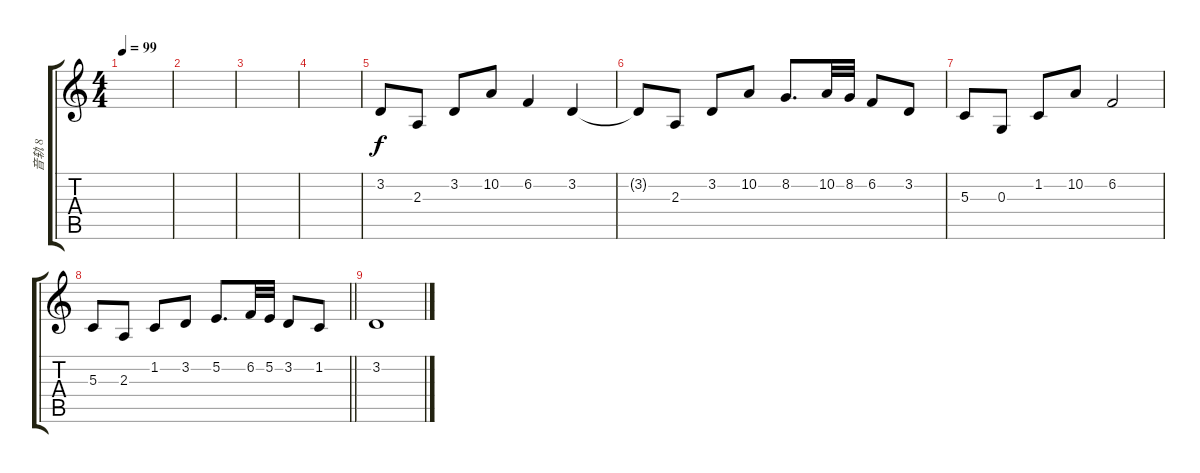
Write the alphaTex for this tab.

\track ("音轨 8" "音轨 8") {instrument shamisen}
\staff {score tabs}
\tuning (E4 B3 G3 D3 A2 E2) {hide}
\ts (4 4)
\tempo 99
\clef g2
\ks c
|
|
|
|
3.2.8 2.3.8 3.2.8 10.2.8 6.2.4 3.2.4 |
3.2{t}.8 2.3.8 3.2.8 10.2.8 8.2.8{d} 10.2.32 8.2.32 6.2.8 3.2.8 |
5.3.8 0.3.8 1.2.8 10.2.8 6.2.2 |
\barLineRight lightlight
5.3.8 2.3.8 1.2.8 3.2.8 5.2.8{d} 6.2.32 5.2.32 3.2.8 1.2.8{txt ""} |
3.2.1
